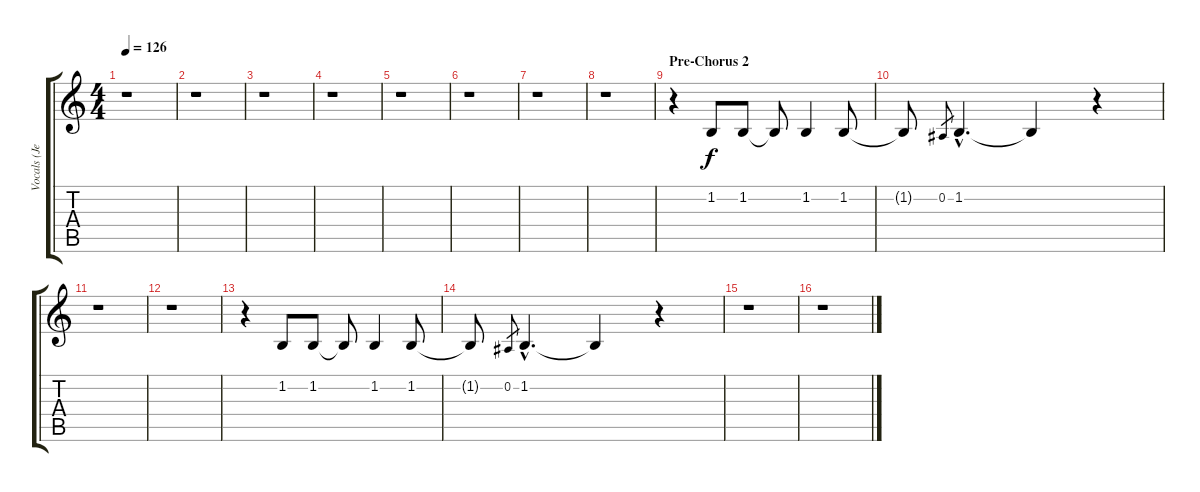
\track ("Vocals (Jerry)" "Vocals (Je") {instrument lead2sawtooth}
\staff {score tabs}
\tuning (Eb4 Bb3 Gb3 Db3 Ab2 Eb2) {hide}
\ts (4 4)
\tempo 126
\clef g2
\ks c
r.1{dy f} |
r.1 |
r.1 |
r.1 |
r.1 |
r.1 |
r.1 |
r.1 |
\section ("" "Pre-Chorus 2")
r.4 1.2.8 1.2.8 1.2{t}.8 1.2.4 1.2.8 |
1.2{t}.8 0.2.8{gr} 1.2{hac}.4{d} 1.2{t}.4 r.4 |
r.1 |
r.1 |
r.4 1.2.8 1.2.8 1.2{t}.8 1.2.4 1.2.8 |
1.2{t}.8 0.2.8{gr} 1.2{hac}.4{d} 1.2{t}.4 r.4 |
r.1 |
r.1
